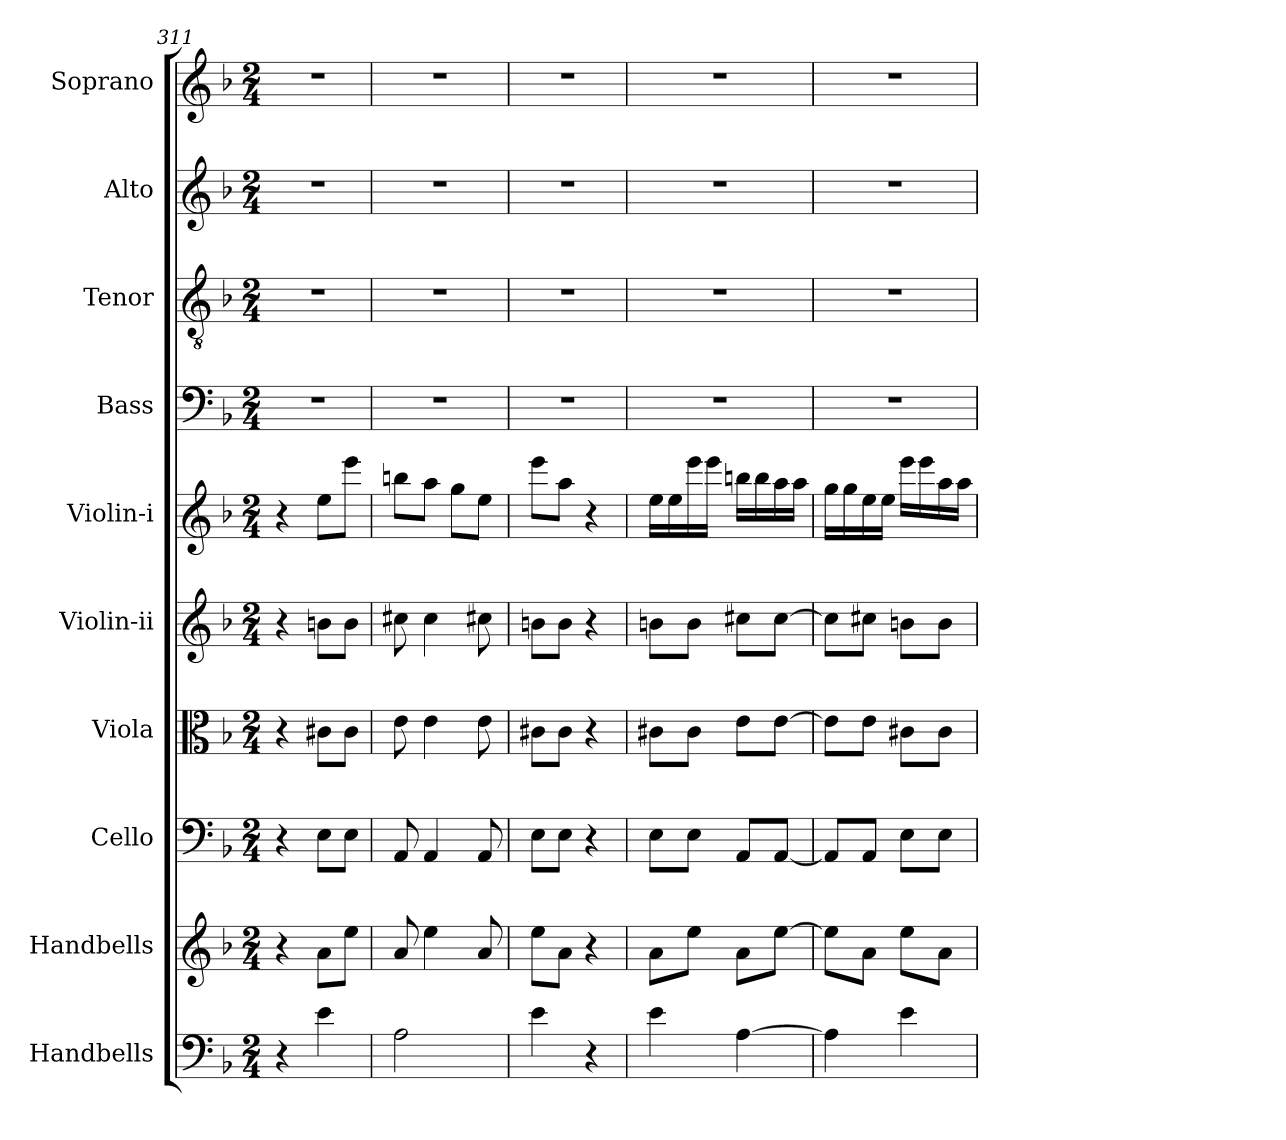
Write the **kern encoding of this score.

**kern	**kern	**kern	**kern	**kern	**kern	**kern	**kern	**kern	**kern
*part10	*part9	*part8	*part7	*part6	*part5	*part4	*part3	*part2	*part1
*staff10	*staff9	*staff8	*staff7	*staff6	*staff5	*staff4	*staff3	*staff2	*staff1
*I"Handbells	*I"Handbells	*I"Cello	*I"Viola	*I"Violin-ii	*I"Violin-i	*I"Bass	*I"Tenor	*I"Alto	*I"Soprano
*	*	*	*I'Vla.	*I'Vln.-ii	*I'Vln.-i	*I'B	*I'T	*I'A	*I'S
*clefF4	*clefG2	*clefF4	*clefC3	*clefG2	*clefG2	*clefF4	*clefGv2	*clefG2	*clefG2
*k[b-]	*k[b-]	*k[b-]	*k[b-]	*k[b-]	*k[b-]	*k[b-]	*k[b-]	*k[b-]	*k[b-]
*F:	*F:	*F:	*F:	*F:	*F:	*F:	*F:	*F:	*F:
*M2/4	*M2/4	*M2/4	*M2/4	*M2/4	*M2/4	*M2/4	*M2/4	*M2/4	*M2/4
=311	=311	=311	=311	=311	=311	=311	=311	=311	=311
!	!	!	!	!	!	!LO:N:vis=1	!LO:N:vis=1	!LO:N:vis=1	!LO:N:vis=1
4r	4r	4r	4r	4r	4r	2r	2r	2r	2r
4e\	8a\L	8E\L	8c#X\L	8bn\L	8ee\L	.	.	.	.
.	8ee\J	8E\J	8c#\J	8b\J	8eee\J	.	.	.	.
=312	=312	=312	=312	=312	=312	=312	=312	=312	=312
!	!	!	!	!	!	!LO:N:vis=1	!LO:N:vis=1	!LO:N:vis=1	!LO:N:vis=1
2A\	8a/	8AA/	8e\	8cc#X\	8bbn\L	2r	2r	2r	2r
.	4ee\	4AA/	4e\	4cc#\	8aa\J	.	.	.	.
.	.	.	.	.	8gg\L	.	.	.	.
.	8a/	8AA/	8e\	8cc#X\	8ee\J	.	.	.	.
=313	=313	=313	=313	=313	=313	=313	=313	=313	=313
!	!	!	!	!	!	!LO:N:vis=1	!LO:N:vis=1	!LO:N:vis=1	!LO:N:vis=1
4e\	8ee\L	8E\L	8c#X\L	8bn\L	8eee\L	2r	2r	2r	2r
.	8a\J	8E\J	8c#\J	8b\J	8aa\J	.	.	.	.
4r	4r	4r	4r	4r	4r	.	.	.	.
!!LO:PB:g=z
=314	=314	=314	=314	=314	=314	=314	=314	=314	=314
!	!	!	!	!	!	!LO:N:vis=1	!LO:N:vis=1	!LO:N:vis=1	!LO:N:vis=1
4e\	8a\L	8E\L	8c#X\L	8bn\L	16ee\LL	2r	2r	2r	2r
.	.	.	.	.	16ee\	.	.	.	.
.	8ee\J	8E\J	8c#\J	8b\J	16eee\	.	.	.	.
.	.	.	.	.	16eee\JJ	.	.	.	.
[>4A\	8a\L	8AA/L	8e\L	8cc#X\L	16bbn\LL	.	.	.	.
.	.	.	.	.	16bb\	.	.	.	.
.	[>8ee\J	[<8AA/J	[>8e\J	[>8cc#\J	16aa\	.	.	.	.
.	.	.	.	.	16aa\JJ	.	.	.	.
=315	=315	=315	=315	=315	=315	=315	=315	=315	=315
!	!	!	!	!	!	!LO:N:vis=1	!LO:N:vis=1	!LO:N:vis=1	!LO:N:vis=1
4A\]	8ee\L]	8AA/L]	8e\L]	8cc#\L]	16gg\LL	2r	2r	2r	2r
.	.	.	.	.	16gg\	.	.	.	.
.	8a\J	8AA/J	8e\J	8cc#X\J	16ee\	.	.	.	.
.	.	.	.	.	16ee\JJ	.	.	.	.
4e\	8ee\L	8E\L	8c#X\L	8bn\L	16eee\LL	.	.	.	.
.	.	.	.	.	16eee\	.	.	.	.
.	8a\J	8E\J	8c#\J	8b\J	16aa\	.	.	.	.
.	.	.	.	.	16aa\JJ	.	.	.	.
=	=	=	=	=	=	=	=	=	=
*-	*-	*-	*-	*-	*-	*-	*-	*-	*-
